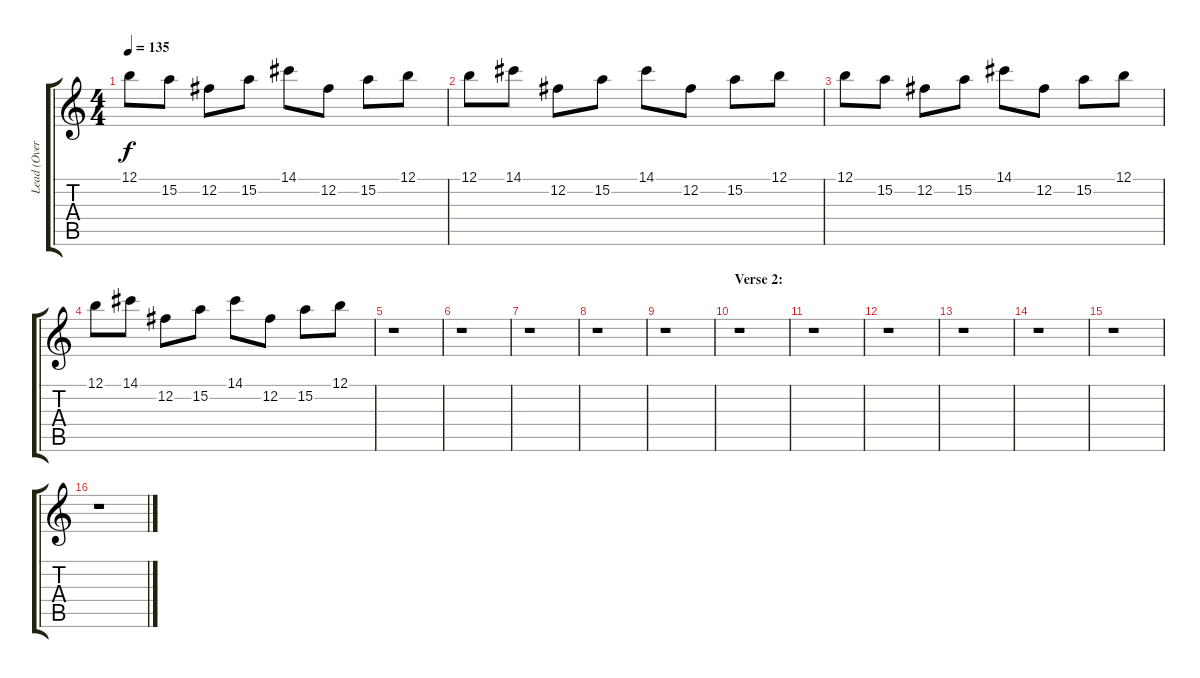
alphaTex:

\track ("Lead (Overdub)" "Lead (Over") {instrument overdrivenguitar}
\staff {score tabs}
\tuning (B3 Gb3 D3 A2 E2 B1) {hide}
\ts (4 4)
\tempo 135
\clef g2
\ks c
12.1.8{dy f} 15.2.8 12.2.8 15.2.8 14.1.8 12.2.8 15.2.8 12.1.8 |
12.1.8 14.1.8 12.2.8 15.2.8 14.1.8 12.2.8 15.2.8 12.1.8 |
12.1.8 15.2.8 12.2.8 15.2.8 14.1.8 12.2.8 15.2.8 12.1.8 |
12.1.8 14.1.8 12.2.8 15.2.8 14.1.8 12.2.8 15.2.8 12.1.8 |
r.1 |
r.1 |
r.1 |
r.1 |
r.1 |
\section ("" "Verse 2:")
r.1 |
r.1 |
r.1 |
r.1 |
r.1 |
r.1 |
r.1
